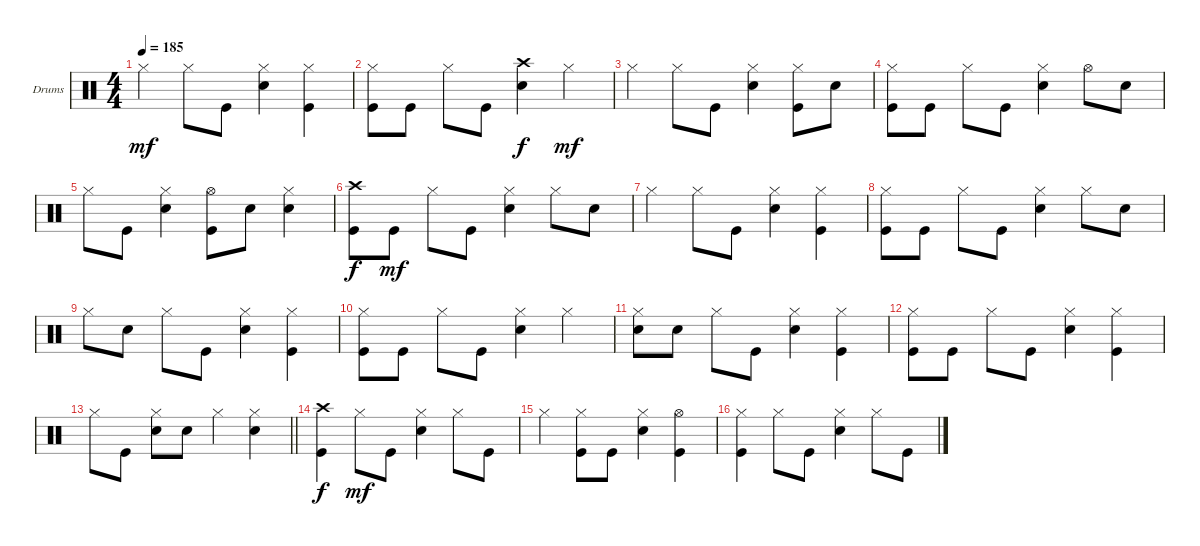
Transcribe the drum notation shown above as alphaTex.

\bracketExtendMode groupsimilarinstruments
\firstSystemTrackNameOrientation horizontal
\otherSystemsTrackNameOrientation horizontal
\track ("Drumkit" "Drums") {instrument percussion}
\staff {score}
\articulation defaults
\ts (4 4)
\tempo 185
\clef neutral
\ks c "Hi-Hat (closed)".4{dy mf} "Hi-Hat (closed)".8 "Kick (hit)".8
("Hi-Hat (closed)" "Snare (hit) 2").4 ("Hi-Hat (closed)" "Kick (hit)").4 |
("Hi-Hat (closed)" "Kick (hit)").8 "Kick (hit)".8 "Hi-Hat (closed)".8 "Kick (hit)".8 ("Crash high (hit)" "Snare (hit) 2").4{dy f} "Hi-Hat (closed)".4{dy mf} |
"Hi-Hat (closed)".4 "Hi-Hat (closed)".8 "Kick (hit)".8 ("Hi-Hat (closed)" "Snare (hit) 2").4 ("Hi-Hat (closed)" "Kick (hit)").8 "Snare (hit) 2".8 |
("Hi-Hat (closed)" "Kick (hit)").8 "Kick (hit)".8 "Hi-Hat (closed)".8 "Kick (hit)".8 ("Hi-Hat (closed)" "Snare (hit) 2").4 "Hi-Hat (open)".8 "Snare (hit) 2".8 |
"Hi-Hat (closed)".8 "Kick (hit)".8 ("Hi-Hat (closed)" "Snare (hit) 2").4 ("Hi-Hat (open)" "Kick (hit)").8 "Snare (hit) 2".8 ("Hi-Hat (closed)" "Snare (hit) 2").4 |
("Crash high (hit)" "Kick (hit)").8{dy f} "Kick (hit)".8{dy mf} "Hi-Hat (closed)".8 "Kick (hit)".8 ("Hi-Hat (closed)" "Snare (hit) 2").4 "Hi-Hat (closed)".8 "Snare (hit) 2".8 |
"Hi-Hat (closed)".4 "Hi-Hat (closed)".8 "Kick (hit)".8 ("Hi-Hat (closed)" "Snare (hit) 2").4 ("Hi-Hat (closed)" "Kick (hit)").4 |
("Hi-Hat (closed)" "Kick (hit)").8 "Kick (hit)".8 "Hi-Hat (closed)".8 "Kick (hit)".8 ("Hi-Hat (closed)" "Snare (hit) 2").4 "Hi-Hat (closed)".8 "Snare (hit) 2".8 |
"Hi-Hat (closed)".8 "Snare (hit) 2".8 "Hi-Hat (closed)".8 "Kick (hit)".8 ("Hi-Hat (closed)" "Snare (hit) 2").4 ("Hi-Hat (closed)" "Kick (hit)").4 |
("Hi-Hat (closed)" "Kick (hit)").8 "Kick (hit)".8 "Hi-Hat (closed)".8 "Kick (hit)".8 ("Hi-Hat (closed)" "Snare (hit) 2").4 "Hi-Hat (closed)".4 |
("Hi-Hat (closed)" "Snare (hit) 2").8 "Snare (hit) 2".8 "Hi-Hat (closed)".8 "Kick (hit)".8 ("Hi-Hat (closed)" "Snare (hit) 2").4 ("Hi-Hat (closed)" "Kick (hit)").4 |
("Hi-Hat (closed)" "Kick (hit)").8 "Kick (hit)".8 "Hi-Hat (closed)".8 "Kick (hit)".8 ("Hi-Hat (closed)" "Snare (hit) 2").4 ("Hi-Hat (closed)" "Kick (hit)").4 |
\barLineRight lightlight "Hi-Hat (closed)".8 "Kick (hit)".8
("Hi-Hat (closed)" "Snare (hit) 2").8 "Snare (hit) 2".8 "Hi-Hat (closed)".4 ("Hi-Hat (closed)" "Snare (hit) 2").4 |
\section ("" "")
("Crash high (hit)" "Kick (hit)").4{dy f} "Hi-Hat (closed)".8{dy mf} "Kick (hit)".8 ("Hi-Hat (closed)" "Snare (hit) 2").4 "Hi-Hat (closed)".8 "Kick (hit)".8 |
"Hi-Hat (closed)".4 ("Hi-Hat (closed)" "Kick (hit)").8 "Kick (hit)".8 ("Hi-Hat (closed)" "Snare (hit) 2").4 ("Hi-Hat (open)" "Kick (hit)").4 |
("Hi-Hat (closed)" "Kick (hit)").4 "Hi-Hat (closed)".8 "Kick (hit)".8 ("Hi-Hat (closed)" "Snare (hit) 2").4 "Hi-Hat (closed)".8 "Kick (hit)".8
